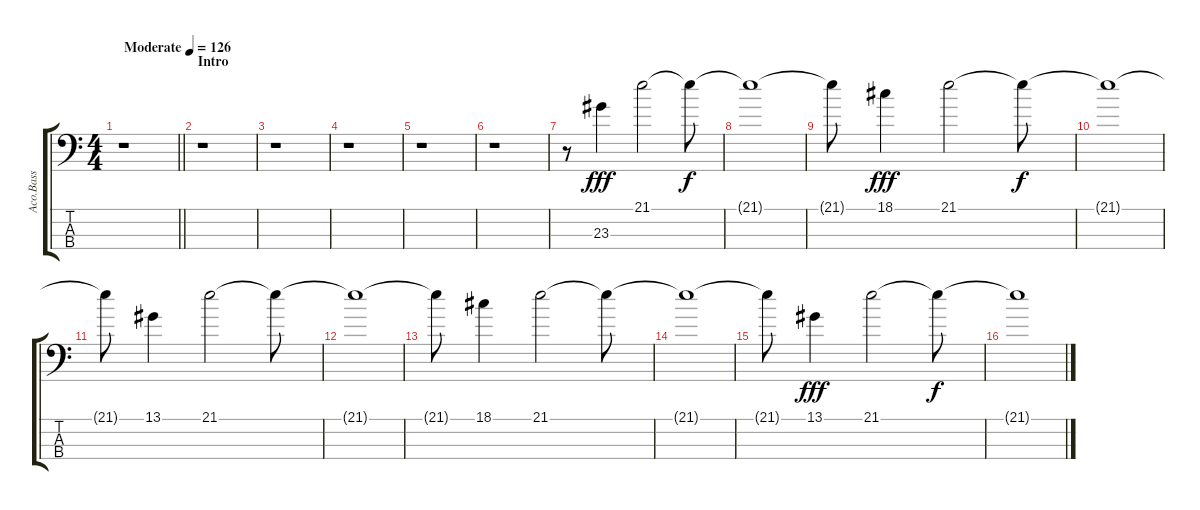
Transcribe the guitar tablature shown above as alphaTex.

\track ("Aco.Bass" "Aco.Bass") {instrument slapbass2}
\staff {score tabs}
\tuning (G2 D2 A1 E1) {hide}
\ts (4 4)
\tempo (126 "Moderate")
\clef f4
\barLineRight lightlight
\ks c
r.1{dy fff instrument slapbass2} |
\section ("" "Intro")
r.1 |
r.1 |
r.1 |
r.1 |
r.1 |
r.8 23.3.4 21.1.2 21.1{t}.8{dy f} |
21.1{t}.1 |
21.1{t}.8 18.1.4{dy fff} 21.1.2 21.1{t}.8{dy f} |
21.1{t}.1 |
21.1{t}.8 13.1.4 21.1.2 21.1{t}.8 |
21.1{t}.1 |
21.1{t}.8 18.1.4 21.1.2 21.1{t}.8 |
21.1{t}.1 |
21.1{t}.8 13.1.4{dy fff} 21.1.2 21.1{t}.8{dy f} |
21.1{t}.1
